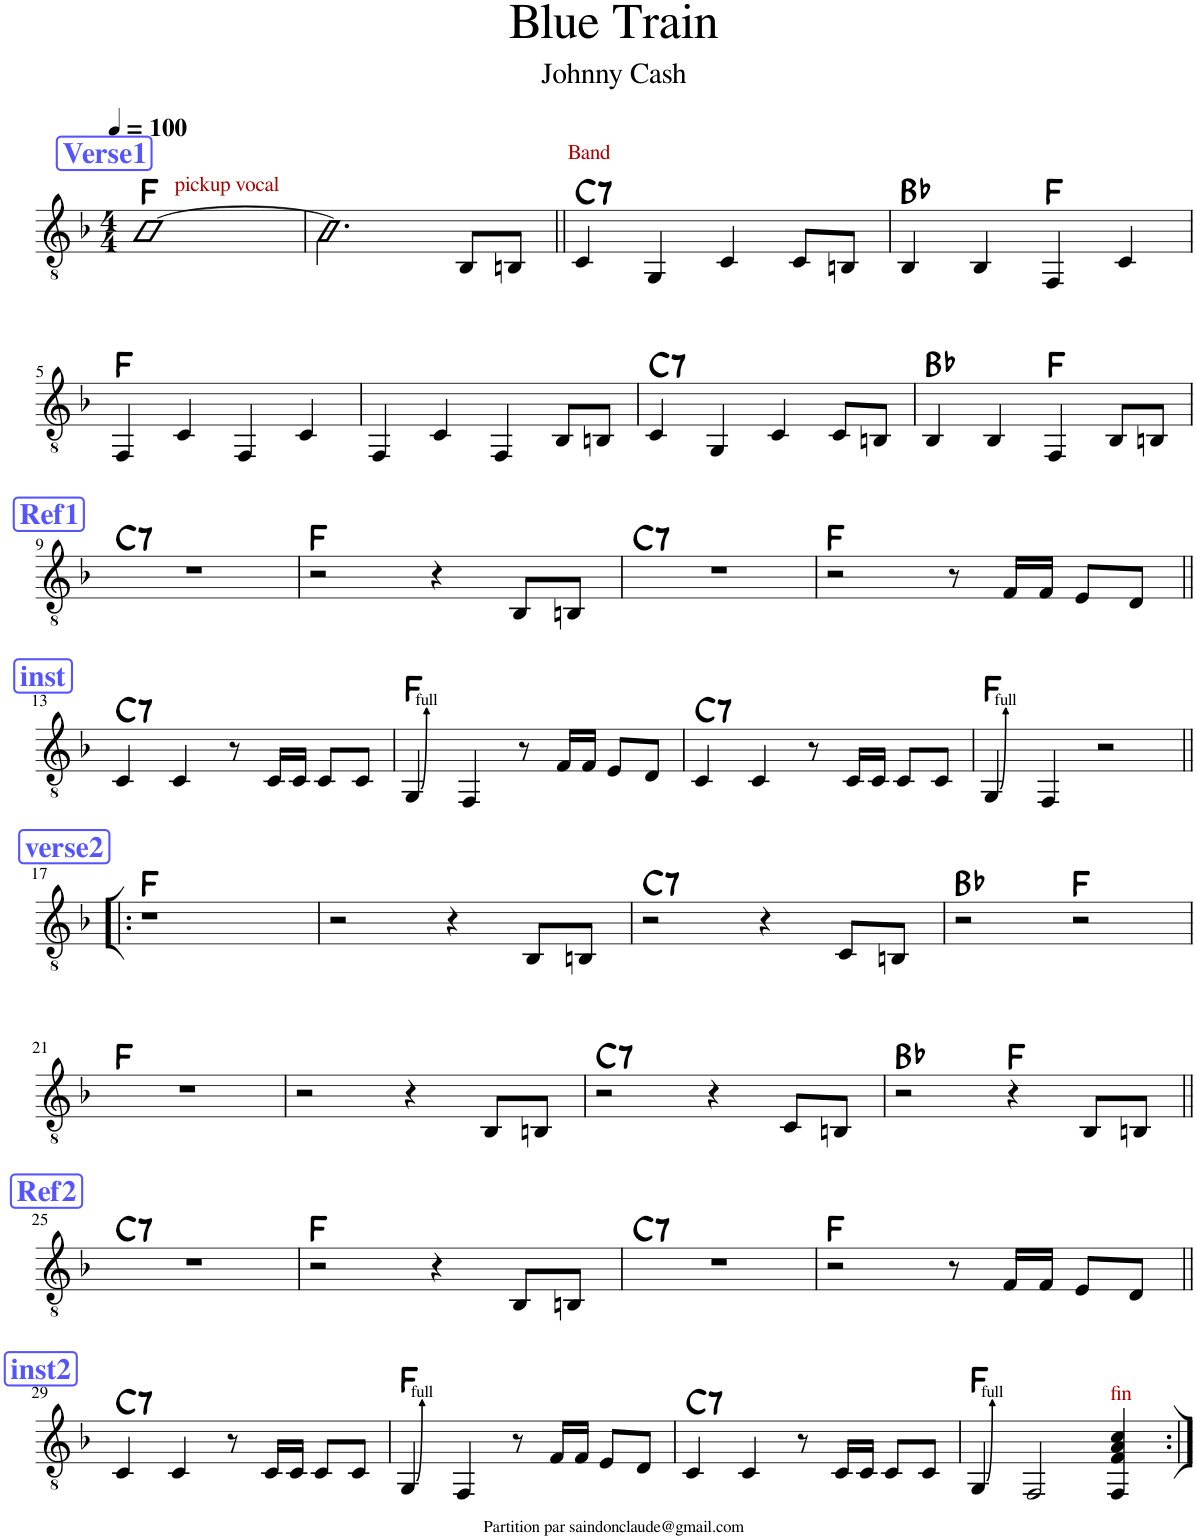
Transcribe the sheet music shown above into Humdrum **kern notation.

**kern	**harte
*part1	*part1
*staff1	*
*I"Classical Guitar	*
*I'Guit.	*
*clefGv2	*
*k[b-]	*
*M4/4	*
*MM100	*
!!LO:REH:place=s1:a:B:cj:color=#5555FF:fs=14:t=Verse1
=1	=1
!LO:TX:a:color=#AA0000:t=pickup vocal	!
[1F	F:maj
=2	=2
2.F\]	.
8BB-/L	.
8BBn/J	.
=3||	=3||
!LO:TX:a:color=#AA0000:t=Band	!LO:H:kt=7
4C/	C:7
4GG/	.
4C/	.
8C/L	.
8BBn/J	.
=4	=4
4BB-/	Bb:maj
4BB-/	.
4FF/	F:maj
4C/	.
!!LO:LB:g=z
=5	=5
4FF/	F:maj
4C/	.
4FF/	.
4C/	.
=6	=6
4FF/	.
4C/	.
4FF/	.
8BB-/L	.
8BBn/J	.
=7	=7
!	!LO:H:kt=7
4C/	C:7
4GG/	.
4C/	.
8C/L	.
8BBn/J	.
=8	=8
4BB-/	Bb:maj
4BB-/	.
4FF/	F:maj
8BB-/L	.
8BBn/J	.
!!LO:LB:g=z
!!LO:REH:place=s1:a:B:cj:color=#5555FF:fs=14:t=Ref1
=9	=9
!	!LO:H:kt=7
1r	C:7
=10	=10
2r	F:maj
4r	.
8BB-/L	.
8BBn/J	.
=11	=11
!	!LO:H:kt=7
1r	C:7
=12	=12
2r	F:maj
8r	.
16F/LL	.
16F/JJ	.
8E/L	.
8D/J	.
!!LO:LB:g=z
!!LO:REH:place=s1:a:B:cj:color=#5555FF:fs=14:t=inst
=13||	=13||
!	!LO:H:kt=7
4C/	C:7
4C/	.
8r	.
16C/LL	.
16C/JJ	.
8C/L	.
8C/J	.
=14	=14
4GG/	F:maj
4FF/	.
8r	.
16F/LL	.
16F/JJ	.
8E/L	.
8D/J	.
=15	=15
!	!LO:H:kt=7
4C/	C:7
4C/	.
8r	.
16C/LL	.
16C/JJ	.
8C/L	.
8C/J	.
=16	=16
4GG/	F:maj
4FF/	.
2r	.
!!LO:LB:g=z
!!LO:REH:place=s1:a:B:cj:color=#5555FF:fs=14:t=verse2
=17!|:	=17!|:
1r	F:maj
=18	=18
2r	.
4r	.
8BB-/L	.
8BBn/J	.
=19	=19
!	!LO:H:kt=7
2r	C:7
4r	.
8C/L	.
8BBn/J	.
=20	=20
2r	Bb:maj
2r	F:maj
!!LO:LB:g=z
=21	=21
1r	F:maj
=22	=22
2r	.
4r	.
8BB-/L	.
8BBn/J	.
=23	=23
!	!LO:H:kt=7
2r	C:7
4r	.
8C/L	.
8BBn/J	.
=24	=24
2r	Bb:maj
4r	F:maj
8BB-/L	.
8BBn/J	.
!!LO:LB:g=z
!!LO:REH:place=s1:a:B:cj:color=#5555FF:fs=14:t=Ref2
=25||	=25||
!	!LO:H:kt=7
1r	C:7
=26	=26
2r	F:maj
4r	.
8BB-/L	.
8BBn/J	.
=27	=27
!	!LO:H:kt=7
1r	C:7
=28	=28
2r	F:maj
8r	.
16F/LL	.
16F/JJ	.
8E/L	.
8D/J	.
!!LO:LB:g=z
!!LO:REH:place=s1:a:B:cj:color=#5555FF:fs=14:t=inst2
=29||	=29||
!	!LO:H:kt=7
4C/	C:7
4C/	.
8r	.
16C/LL	.
16C/JJ	.
8C/L	.
8C/J	.
=30	=30
4GG/	F:maj
4FF/	.
8r	.
16F/LL	.
16F/JJ	.
8E/L	.
8D/J	.
=31	=31
!	!LO:H:kt=7
4C/	C:7
4C/	.
8r	.
16C/LL	.
16C/JJ	.
8C/L	.
8C/J	.
=32	=32
4GG/	F:maj
2FF/	.
!LO:TX:a:color=#AA0000:t=fin	!
4FF/ 4F/ 4A/ 4c/	.
=:|!	=:|!
*-	*-
